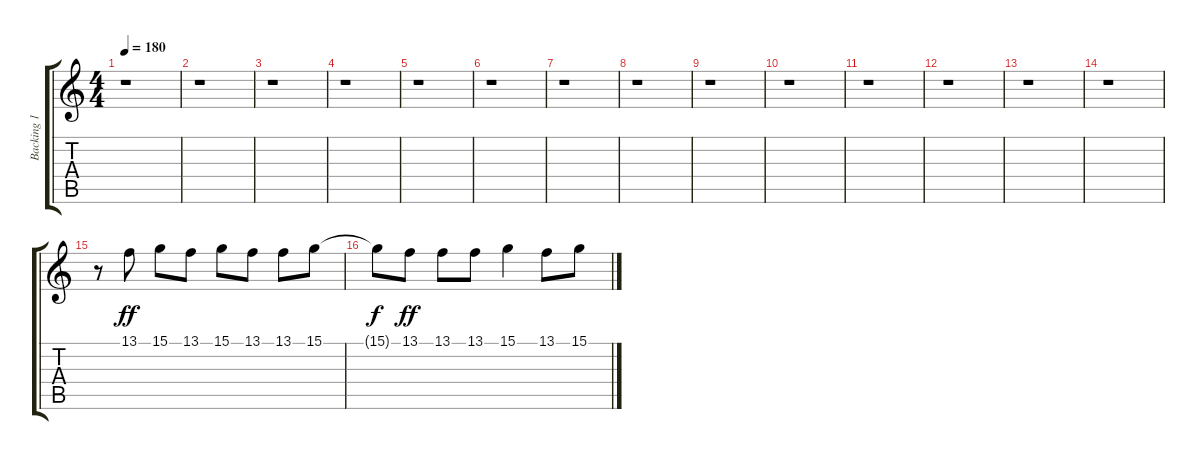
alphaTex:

\track ("Backing 1" "Backing 1") {instrument trumpet}
\staff {score tabs}
\tuning (E4 B3 G3 D3 A2 E2) {hide}
\ts (4 4)
\tempo 180
\clef g2
\ks c
r.1{dy f} |
r.1 |
r.1 |
r.1 |
r.1 |
r.1 |
r.1 |
r.1 |
r.1 |
r.1 |
r.1 |
r.1 |
r.1 |
r.1 |
r.8 13.1.8{dy ff} 15.1.8 13.1.8 15.1.8 13.1.8 13.1.8 15.1.8 |
15.1{t}.8{dy f} 13.1.8{dy ff} 13.1.8 13.1.8 15.1.4 13.1.8 15.1.8
